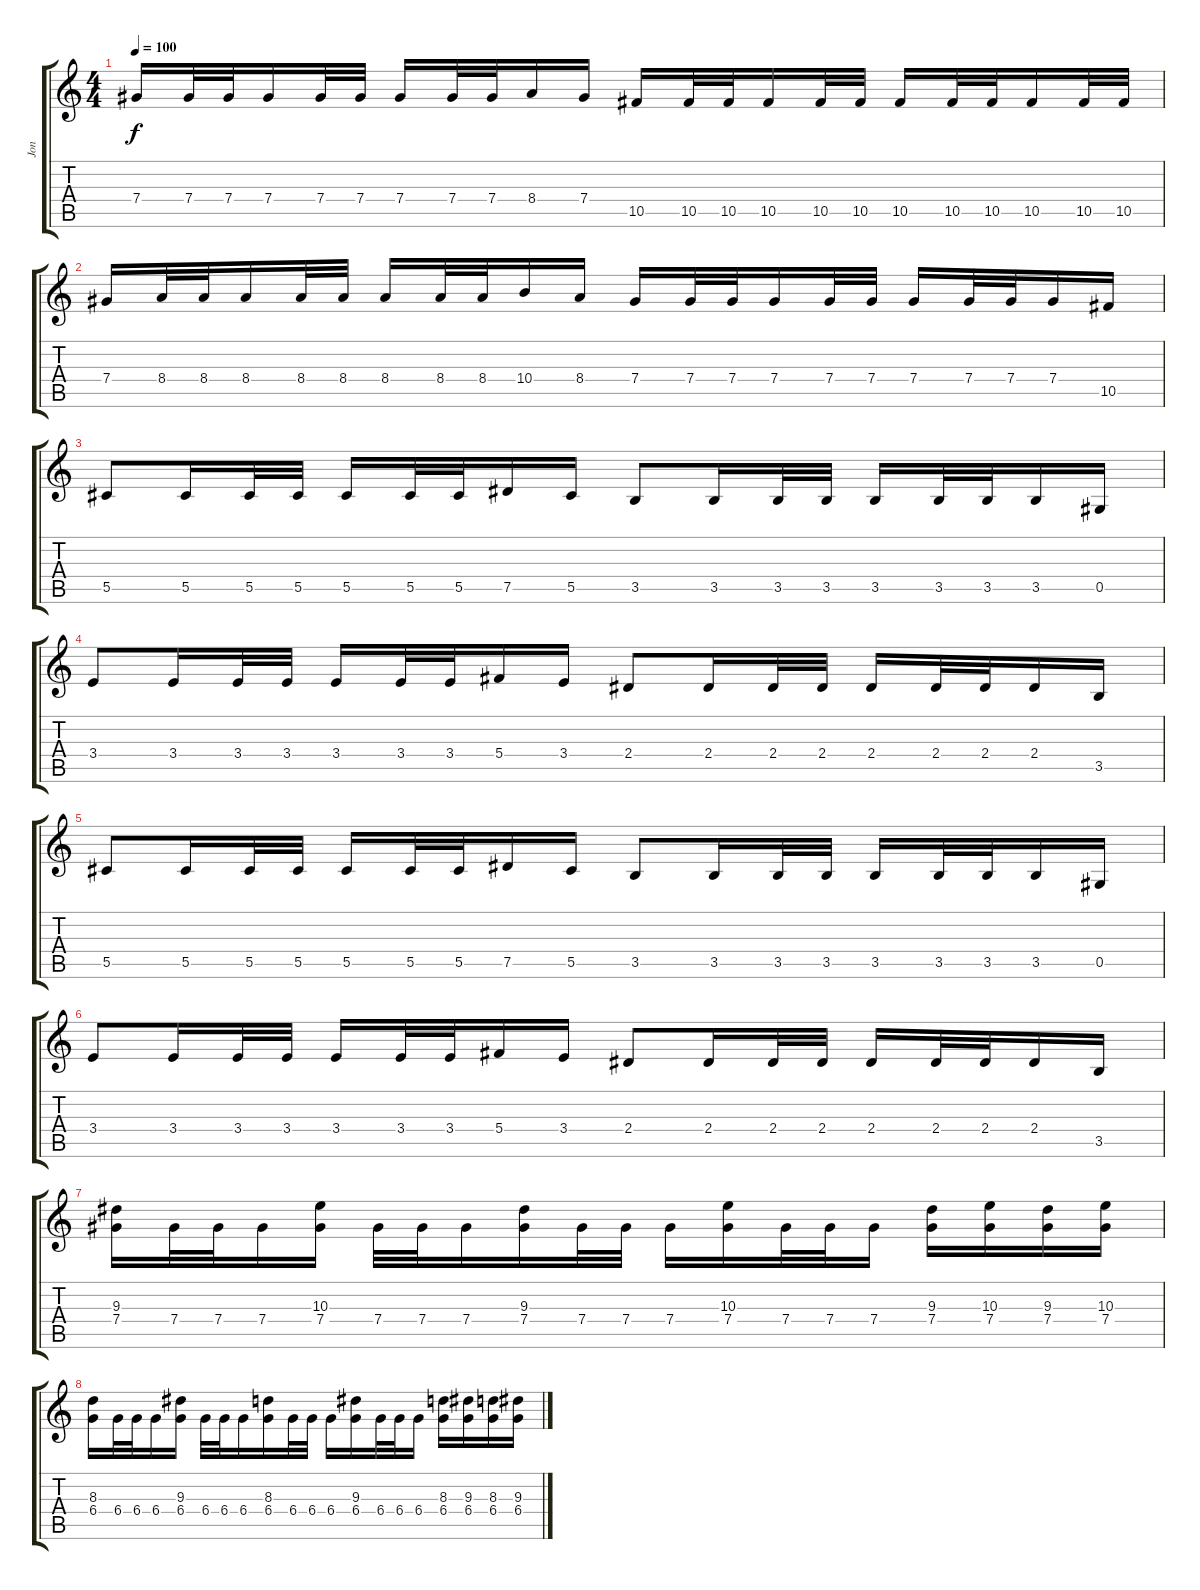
\track ("Jon" "Jon") {instrument distortionguitar}
\staff {score tabs}
\tuning (Eb4 Bb3 Gb3 Db3 Ab2 Eb2) {hide}
\ts (4 4)
\tempo 100
\clef g2
\ks c
7.4.16{dy f} 7.4.32 7.4.32 7.4.16 7.4.32 7.4.32 7.4.16 7.4.32 7.4.32 8.4.16 7.4.16 10.5.16 10.5.32 10.5.32 10.5.16 10.5.32 10.5.32 10.5.16 10.5.32 10.5.32 10.5.16 10.5.32 10.5.32 |
7.4.16 8.4.32 8.4.32 8.4.16 8.4.32 8.4.32 8.4.16 8.4.32 8.4.32 10.4.16 8.4.16 7.4.16 7.4.32 7.4.32 7.4.16 7.4.32 7.4.32 7.4.16 7.4.32 7.4.32 7.4.16 10.5.16 |
5.5.8 5.5.16 5.5.32 5.5.32 5.5.16 5.5.32 5.5.32 7.5.16 5.5.16 3.5.8 3.5.16 3.5.32 3.5.32 3.5.16 3.5.32 3.5.32 3.5.16 0.5.16 |
3.4.8 3.4.16 3.4.32 3.4.32 3.4.16 3.4.32 3.4.32 5.4.16 3.4.16 2.4.8 2.4.16 2.4.32 2.4.32 2.4.16 2.4.32 2.4.32 2.4.16 3.5.16 |
5.5.8 5.5.16 5.5.32 5.5.32 5.5.16 5.5.32 5.5.32 7.5.16 5.5.16 3.5.8 3.5.16 3.5.32 3.5.32 3.5.16 3.5.32 3.5.32 3.5.16 0.5.16 |
3.4.8 3.4.16 3.4.32 3.4.32 3.4.16 3.4.32 3.4.32 5.4.16 3.4.16 2.4.8 2.4.16 2.4.32 2.4.32 2.4.16 2.4.32 2.4.32 2.4.16 3.5.16 |
(9.3 7.4).16 7.4.32 7.4.32 7.4.16 (10.3 7.4).16 7.4.32 7.4.32 7.4.16 (9.3 7.4).16 7.4.32 7.4.32 7.4.16 (10.3 7.4).16 7.4.32 7.4.32 7.4.16 (9.3 7.4).16 (10.3 7.4).16 (9.3 7.4).16 (10.3 7.4).16 |
(8.3 6.4).16 6.4.32 6.4.32 6.4.16 (9.3 6.4).16 6.4.32 6.4.32 6.4.16 (8.3 6.4).16 6.4.32 6.4.32 6.4.16 (9.3 6.4).16 6.4.32 6.4.32 6.4.16 (8.3 6.4).16 (9.3 6.4).16 (8.3 6.4).16 (9.3 6.4).16
